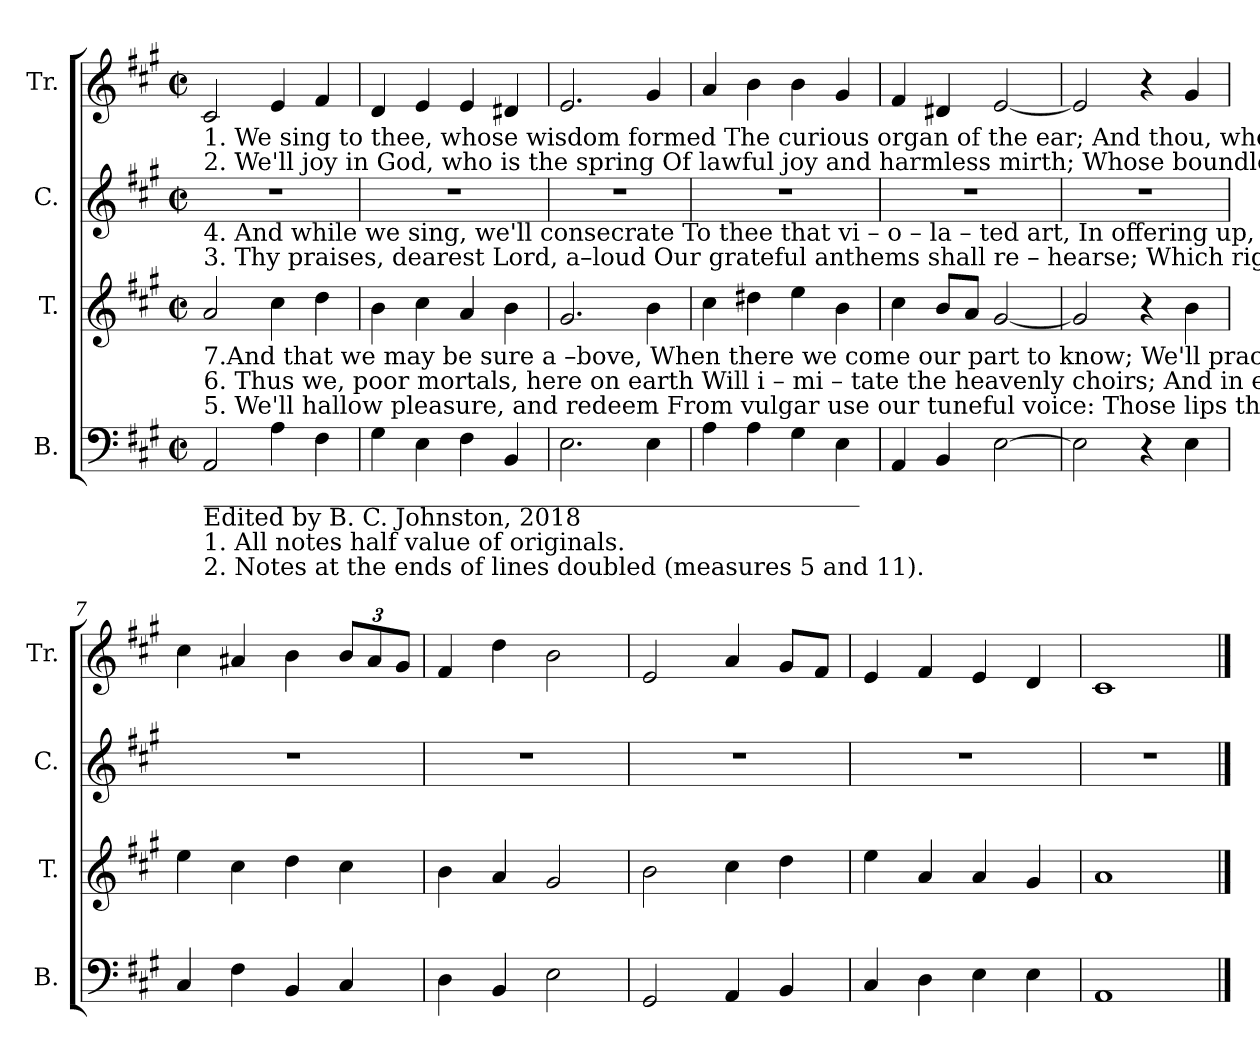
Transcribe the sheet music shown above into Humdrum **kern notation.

**kern	**kern	**kern	**kern
*part4	*part3	*part2	*part1
*staff4	*staff3	*staff2	*staff1
*I"B.	*I"T.	*I"C.	*I"Tr.
*I'B.	*I'T.	*I'C.	*I'Tr.
*clefF4	*clefG2	*clefG2	*clefG2
*k[f#c#g#]	*k[f#c#g#]	*k[f#c#g#]	*k[f#c#g#]
*M2/2	*M2/2	*M2/2	*M2/2
*met(c|)	*met(c|)	*met(c|)	*met(c|)
*MM120	*MM120	*MM120	*MM120
=1	=1	=1	=1
!	!	!	!LO:TX:b:t=1. We sing to thee, whose wisdom formed  The curious  organ     of     the       ear;            And thou, who gav'st  us     voices,  Lord,   Our grateful songs in kindness hear..
!	!	!	!LO:TX:b:t=2. We'll joy in God, who  is  the  spring   Of  lawful  joy and    harmless     mirth;        Whose  boundless  love  is  justly    called    The  harmony  of  heaven and earth.
!	!LO:TX:a:t=3. Thy praises, dearest Lord, a–loud   Our  grateful anthems shall   re   –    hearse;    Which  rightly  tuned,  are  rightly  styled   The   music        of    the  u – ni – verse.	!	!
!	!LO:TX:a:t=4. And while we sing, we'll consecrate To   thee  that  vi – o – la  –  ted        art,            In   offering    up,        by   every  tongue,  With  eve – ry  song  a   flaming  heart.	!	!
!LO:TX:a:t=5. We'll  hallow  pleasure,  and  redeem   From vulgar   use  our  tuneful      voice&colon;          Those  lips  that  wan –ton –ly  have sung,  Shall  be  emp– loyed  in nobler joys.	!	!	!
!LO:TX:a:t=6. Thus we, poor mortals, here on earth  Will   i – mi – tate  the  heavenly   choirs;          And    in    ex –al –ted  notes,  we'll  send    In     ho–ly hymns our raised desires.	!	!	!
!LO:TX:a:t=7.And   that   we  may  be  sure  a –bove, When  there  we  come our part to know;         We'll  practice, both at home and church,   Our  Hal – le – lu – jahs  here  below.	!	!	!
!LO:TX:b:t=______________________________________________________	!	!	!
!LO:TX:b:t=Edited by B. C. Johnston, 2018	!	!	!
!LO:TX:b:t=1. All notes half value of originals.	!	!	!
!LO:TX:b:t=2. Notes at the ends of lines doubled (measures 5 and 11).	!	!	!
2AA!/	2a!/	1r	2c#!/
4A!\	4cc#!\	.	4e!/
4F#!\	4dd!\	.	4f#!/
=2	=2	=2	=2
4G#!\	4b!\	1r	4d!/
4E!\	4cc#!\	.	4e!/
4F#!\	4a!/	.	4e!/
4BB!/	4b!\	.	4d#X!/
=3	=3	=3	=3
2.E!\	2.g#!/	1r	2.e!/
4E!\	4b!\	.	4g#!/
=4	=4	=4	=4
4A!\	4cc#!\	1r	4a!/
4A!\	4dd#X!\	.	4b!\
4G#!\	4ee!\	.	4b!\
4E!\	4b!\	.	4g#!/
=5	=5	=5	=5
4AA!/	4cc#!\	1r	4f#!/
4BB!/	8b!/L	.	4d#X!/
.	8a!/J	.	.
[2E!\	[2g#!/	.	[2e!/
=6	=6	=6	=6
2E!\]	2g#!/]	1r	2e!/]
4r	4r	.	4r
4E!\	4b!\	.	4g#!/
=7	=7	=7	=7
4C#!/	4ee!\	1r	4cc#!\
4F#!\	4cc#!\	.	4a#X!/
4BB!/	4dd!\	.	4b!\
*	*	*	*Xbrackettup
4C#!/	4cc#!\	.	12b!/L
.	.	.	12a#!/
.	.	.	12g#!/J
=8	=8	=8	=8
4D!\	4b!\	1r	4f#!/
4BB!/	4a!/	.	4dd!\
2E!\	2g#!/	.	2b!\
=9	=9	=9	=9
2GG#!/	2b!\	1r	2e!/
4AA!/	4cc#!\	.	4a!/
4BB!/	4dd!\	.	8g#!/L
.	.	.	8f#!/J
=10	=10	=10	=10
4C#!/	4ee!\	1r	4e!/
4D!\	4a!/	.	4f#!/
4E!\	4a!/	.	4e!/
4E!\	4g#!/	.	4d!/
!!LO:LB:g=z
=11	=11	=11	=11
1AA!	1a!	1r	1c#!
==	==	==	==
*-	*-	*-	*-
